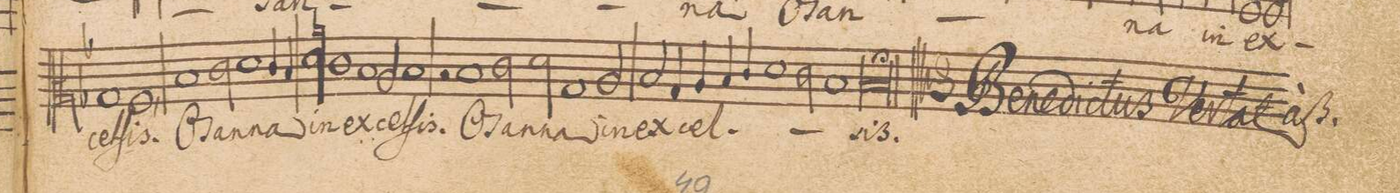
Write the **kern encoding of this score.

**kern	**text
*I"ALTVS.	*
*clefC2	*
*k[b-]	*
*met(C|)	*
*M2/1	*
1B-	-cel-
=63-	=63-
1A,	-ſis.
1d	O-
=64-	=64-
2e\	-san-
1f	-na
4e/	.
4d/	.
=65-	=65-
2fn\	in
1e	.
1d/	ex-
=66-	=66-
2c/	-cel-
1d	-ſis.
=67-	=67-
2rd	.
1d	O-
2e\	-san-
=68-	=68-
2f\	-na
1B-	.
2c/	in
=69-	=69-
2d/	ex-
4B-/	.
4c/	-cel-
4d/	.
4e/	.
1f\	.
=70-	=70-
2e\	.
1d	.
=71-	=71-
0d;>	-sis.
=72||	=72||
*M2/1	*
*met(C|)	*
*-	*-
